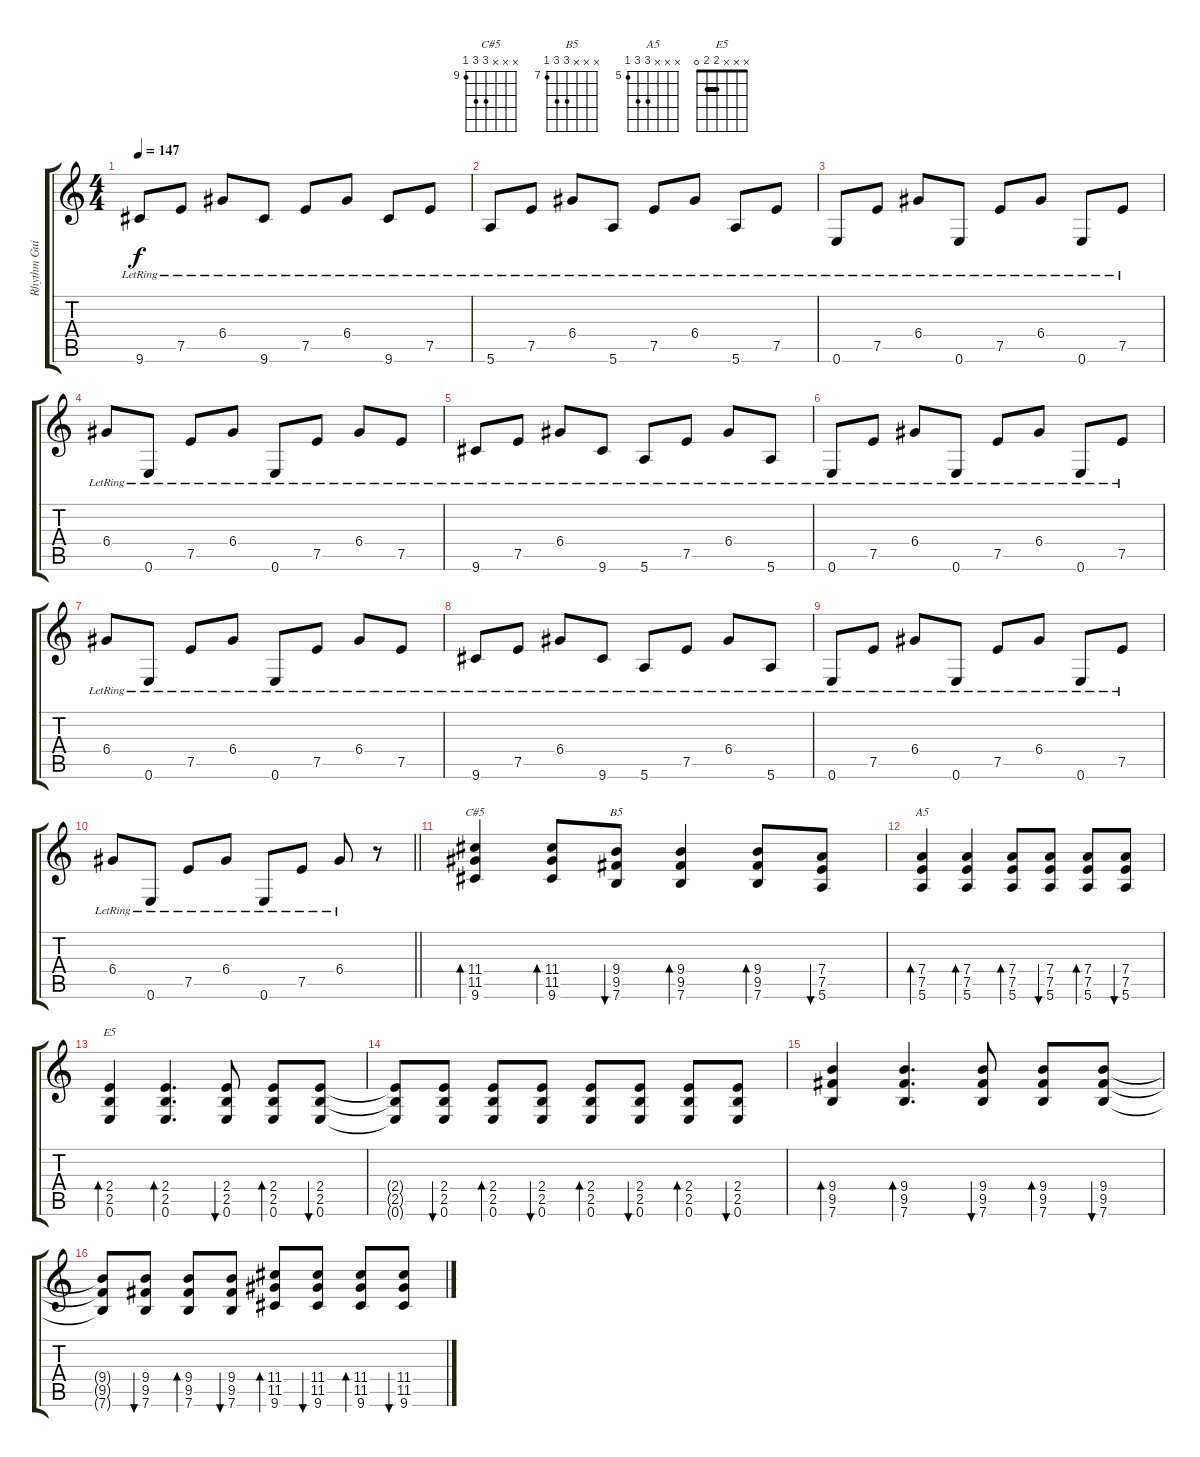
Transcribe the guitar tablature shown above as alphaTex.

\track ("Rhythm Guitar" "Rhythm Gui") {instrument acousticguitarsteel}
\staff {score tabs}
\tuning (E4 B3 G3 D3 A2 E2) {hide}
\chord ("C#5" x x x 11 11 9) {firstfret 9}
\chord ("B5" x x x 9 9 7) {firstfret 7}
\chord ("A5" x x x 7 7 5) {firstfret 5}
\chord ("E5" x x x 2 2 0) {barre 2}
\ts (4 4)
\tempo 147
\clef g2
\ks c
9.6{lr}.8{dy f} 7.5{lr}.8 6.4{lr}.8 9.6{lr}.8 7.5{lr}.8 6.4{lr}.8 9.6{lr}.8 7.5{lr}.8 |
5.6{lr}.8 7.5{lr}.8 6.4{lr}.8 5.6{lr}.8 7.5{lr}.8 6.4{lr}.8 5.6{lr}.8 7.5{lr}.8 |
0.6{lr}.8 7.5{lr}.8 6.4{lr}.8 0.6{lr}.8 7.5{lr}.8 6.4{lr}.8 0.6{lr}.8 7.5{lr}.8 |
6.4{lr}.8 0.6{lr}.8 7.5{lr}.8 6.4{lr}.8 0.6{lr}.8 7.5{lr}.8 6.4{lr}.8 7.5{lr}.8 |
9.6{lr}.8 7.5{lr}.8 6.4{lr}.8 9.6{lr}.8 5.6{lr}.8 7.5{lr}.8 6.4{lr}.8 5.6{lr}.8 |
0.6{lr}.8 7.5{lr}.8 6.4{lr}.8 0.6{lr}.8 7.5{lr}.8 6.4{lr}.8 0.6{lr}.8 7.5{lr}.8 |
6.4{lr}.8 0.6{lr}.8 7.5{lr}.8 6.4{lr}.8 0.6{lr}.8 7.5{lr}.8 6.4{lr}.8 7.5{lr}.8 |
9.6{lr}.8 7.5{lr}.8 6.4{lr}.8 9.6{lr}.8 5.6{lr}.8 7.5{lr}.8 6.4{lr}.8 5.6{lr}.8 |
0.6{lr}.8 7.5{lr}.8 6.4{lr}.8 0.6{lr}.8 7.5{lr}.8 6.4{lr}.8 0.6{lr}.8 7.5{lr}.8 |
\barLineRight lightlight
6.4{lr}.8 0.6{lr}.8 7.5{lr}.8 6.4{lr}.8 0.6{lr}.8 7.5{lr}.8 6.4{lr}.8 r.8 |
(11.4 11.5 9.6).4{bd 30 ch "C#5"} (11.4 11.5 9.6).8{bd 30} (9.4 9.5 7.6).8{bu 30 ch "B5"} (9.4 9.5 7.6).4{bd 30} (9.4 9.5 7.6).8{bd 30} (7.4 7.5 5.6).8{bu 30} |
(7.4 7.5 5.6).4{bd 30 ch "A5"} (7.4 7.5 5.6).4{bd 30} (7.4 7.5 5.6).8{bd 30} (7.4 7.5 5.6).8{bu 30} (7.4 7.5 5.6).8{bd 30} (7.4 7.5 5.6).8{bu 30} |
(2.4 2.5 0.6).4{bd 30 ch "E5"} (2.4 2.5 0.6).4{d bd 30} (2.4 2.5 0.6).8{bu 30} (2.4 2.5 0.6).8{bd 30} (2.4 2.5 0.6).8{bu 30} |
(2.4{t} 2.5{t} 0.6{t}).8 (2.4 2.5 0.6).8{bu 30} (2.4 2.5 0.6).8{bd 30} (2.4 2.5 0.6).8{bu 30} (2.4 2.5 0.6).8{bd 30} (2.4 2.5 0.6).8{bu 30} (2.4 2.5 0.6).8{bd 30} (2.4 2.5 0.6).8{bu 30} |
(9.4 9.5 7.6).4{bd 30} (9.4 9.5 7.6).4{d bd 30} (9.4 9.5 7.6).8{bu 30} (9.4 9.5 7.6).8{bd 30} (9.4 9.5 7.6).8{bu 30} |
(9.4{t} 9.5{t} 7.6{t}).8 (9.4 9.5 7.6).8{bu 30} (9.4 9.5 7.6).8{bd 30} (9.4 9.5 7.6).8{bu 30} (11.4 11.5 9.6).8{bd 30} (11.4 11.5 9.6).8{bu 30} (11.4 11.5 9.6).8{bd 30} (11.4 11.5 9.6).8{bu 30}
